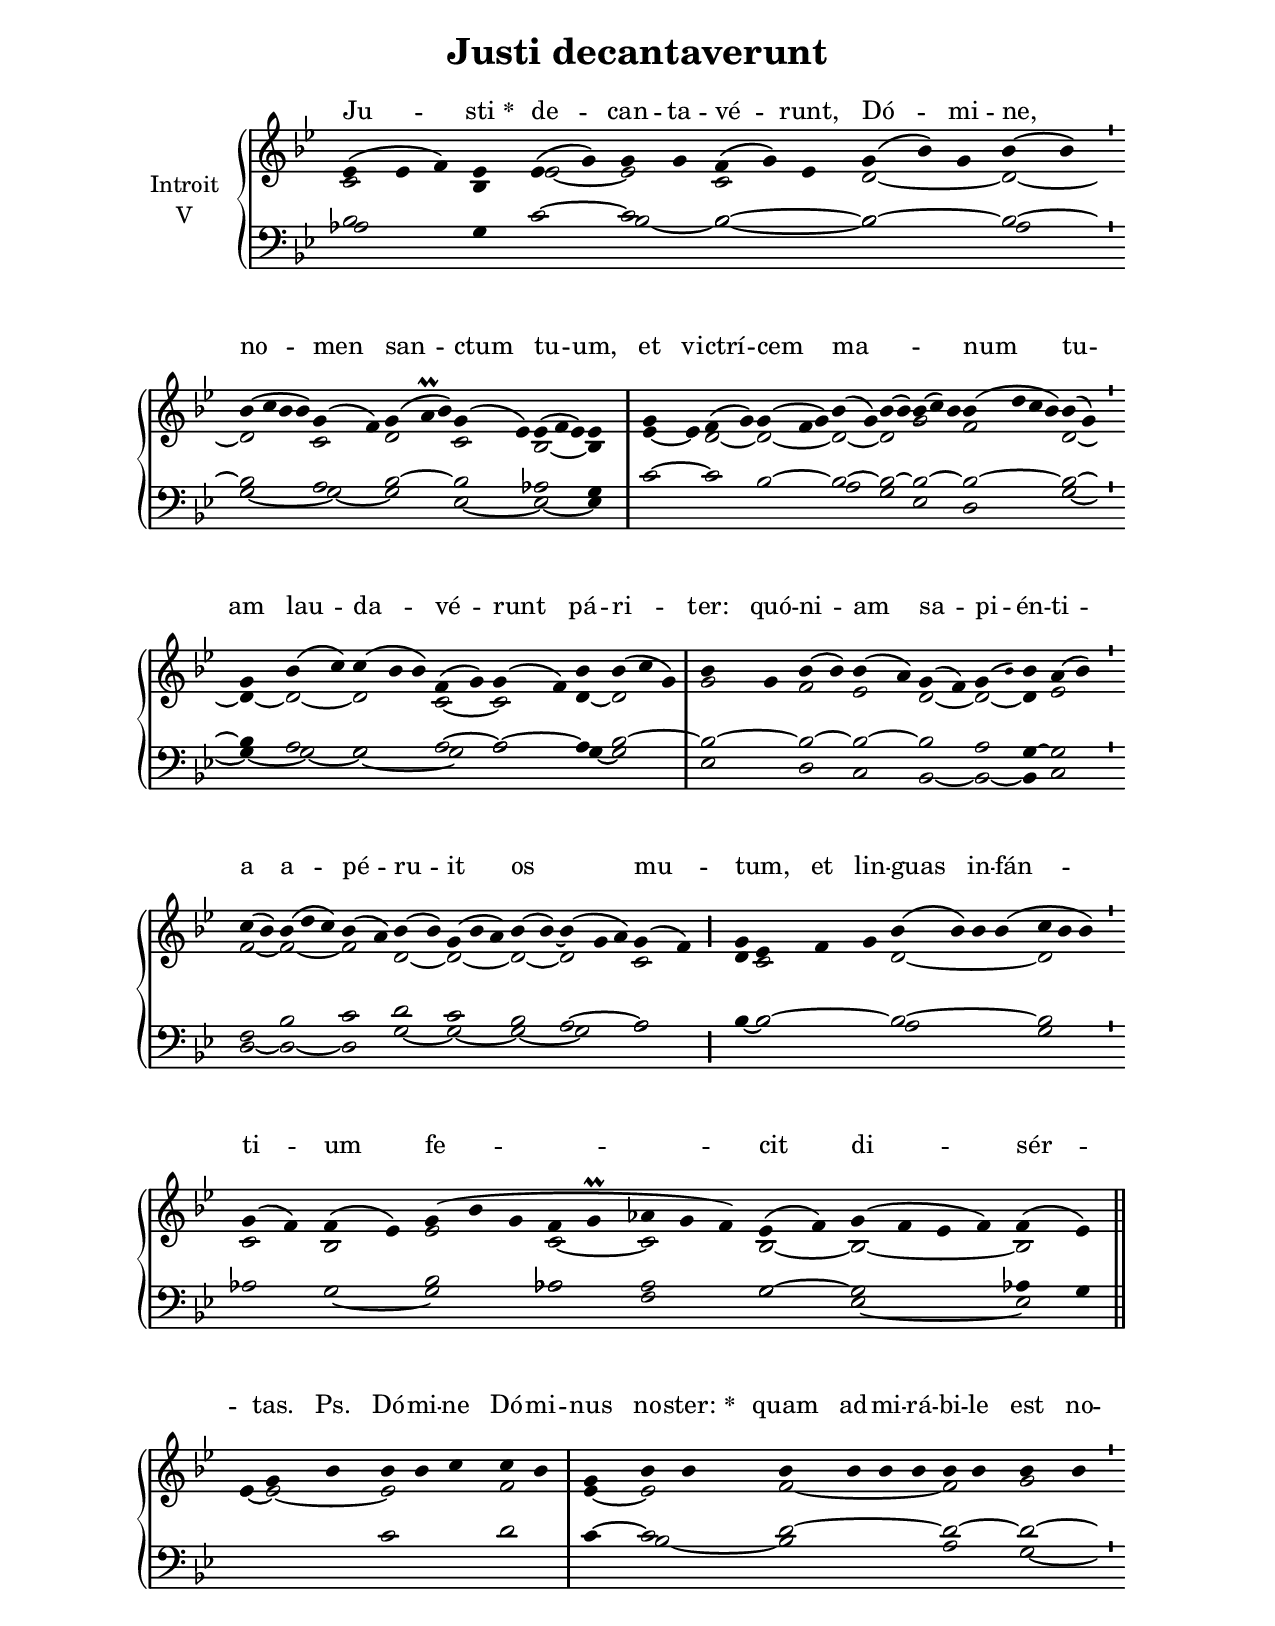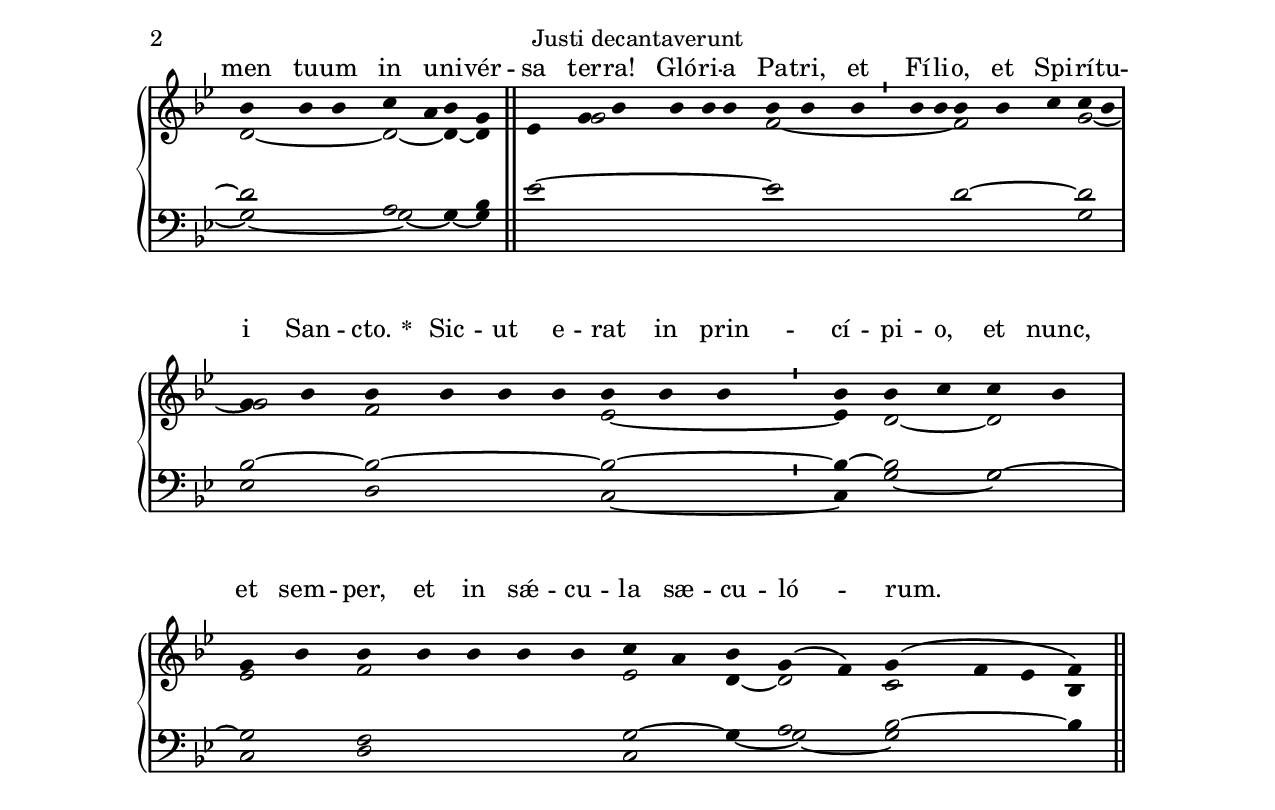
\version "2.18"
\include "gregorian.ly"
\include "noh2.ily"


%Page reference: page iii.88
%(volume.page)

global = {
 \key f \mixolydian
 \cadenzaOn 
}

\header {
  title = \markup \center-column {"Justi decantaverunt" \vspace #1 }
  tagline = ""
  composer = ""
}

\paper {
 #(include-special-characters)
  oddHeaderMarkup = \markup \fill-line {
    \line {}
    \center-column {
      \on-the-fly #first-page     " "
      \on-the-fly #not-first-page "Justi decantaverunt"
    }
    \line { \on-the-fly #print-page-number-check-first \fromproperty #'page:page-number-string }
  }
  evenHeaderMarkup = \markup \fill-line {
    \line { \on-the-fly #print-page-number-check-first \fromproperty #'page:page-number-string }
    \center-column { "Justi decantaverunt" }
    \line {}
  }
}

chantText = \lyricmode {
Ju -- sti 
\set stanza = " * " de -- can -- ta -- vé -- runt, Dó -- mi -- ne, no -- men san -- ctum tu -- um, 
et vi -- ctrí -- cem ma -- _ _ num tu -- am lau -- da -- vé -- runt pá -- ri -- ter: 
quó -- ni -- am sa -- pi -- én -- ti -- a a -- pé -- ru -- it os mu -- _ tum, 
et lin -- guas in -- fán -- ti -- um fe -- cit di -- sér -- _ tas. Ps. 
Dó -- mi -- ne Dó -- mi -- nus no -- ster: 
\set stanza = " * " 
quam ad -- mi -- rá -- bi -- le est no -- men tu -- um in u -- ni -- vér -- sa ter -- ra! 
Gló -- ri -- a Pa -- tri, et Fí -- li -- o, et Spi -- rí -- tu -- i San -- cto. 
\set stanza = " * " 
Sic -- ut e -- rat in prin -- cí -- pi -- o, et nunc, et sem -- per, 
et in sǽ -- cu -- la sæ -- cu -- ló -- rum. A -- men. _ }

chantMusic = {
\tieDown   ees'4 ( ees'4 f'4) ees'4  ees'4 ( g'4) g'4 g'4 f'4 ( g'4) ees'4 g'4 ( bes'4) g'4 bes'4 ( bes'4) \divisioMinima
 bes'4 ( c''4 bes'4 bes'4) g'4 ( f'4) g'4 ( a'\prall bes'4) g'4 ( ees'4) ees'4 ( f'4 ees'4) ees'4 \divisioMaxima
 g'4 ees'4 f'4 ( g'4) g'4 ( f'4 g'4) bes'4 ( g'4) bes'4 ( bes'4) ~ bes'4 ( c''4) bes'4 bes'4 ( d''4 c''4 bes'4) bes'4 ( g'4) \divisioMinima
 g'4 bes'4 ( c''4) c''4 ( bes'4 bes'4) f'4 ( g'4) g'4 ( f'4) bes'4 bes'4 ( c''4 g'4) \divisioMaxima
 bes'4 g'4 bes'4 ( bes'4) bes'4 ( a'4) g'4 ( f'4) g'4 ( \once \tweak #'font-size #-4 bes' ) bes'4 a'4 ( bes'4) \divisioMinima
 c''4 ( bes'4) bes'4 ( d''4 c''4) bes'4 ( a'4) bes'4 ( bes'4) g'4 ( bes'4 a'4) bes'4 ( bes'4) ~ bes'4 ( g'4 a'4) g'4 ( f'4) \divisioMaior
 g'4 ees'4 f'4 g'4 bes'4 ( bes'4) bes'4 bes'4 ( c''4 bes'4 bes'4) \divisioMinima
 g'4 ( f'4) f'4 ( ees'4)  g'4 ( bes'4 g'4 f'4 g'\prall aes'4 g'4 f'4) ees'4 ( f'4) g'4 ( f'4 ees'4 f'4) f'4 ( ees'4) \finalis
 ees'4 g'4 bes'4 bes'4 bes'4 c''4 c''4 bes'4 \divisioMaxima
 g'4 bes'4 bes'4 bes'4 bes'4 bes'4 bes'4 bes'4 bes'4 bes'4 bes'4 \divisioMinima
 bes'4 bes'4 bes'4 c''4 a'4 bes'4 g'4 \finalis
  ees'4 g'4 bes'4 bes'4 bes'4 bes'4 bes'4 bes'4 bes'4 \divisioMinima
 bes'4 bes'4 bes'4 bes'4 c''4 c''4 bes'4 \divisioMaxima
 g'4 bes'4 bes'4 bes'4 bes'4 bes'4 bes'4 bes'4 bes'4 \divisioMinima
 bes'4 bes'4 c''4 c''4 bes'4 \divisioMaxima
 g'4 bes'4 bes'4 bes'4 bes'4 bes'4 bes'4 c''4 a'4 bes'4 g'4 ( f'4) g'4 ( f'4 ees'4 f'4) \finalis

}

altoMusic = {
c'2*3/2 bes4 ees'2 ~ ees'2 c'2*3/2 d'2*3/2 ~ d'2 ~ \divisioMinima
d'2*4/2 c'2 d'2*3/2 c'2 bes2*3/2 ~ bes4 \divisioMaxima
ees'4 ~ ees'4 d'2 ~ d'2*3/2 ~ d'2 ~ d'2 g'2*3/2 f'2*4/2 d'2 ~ \divisioMinima
d'4 ~ d'2 ~ d'2*3/2 c'2 ~ c'2 d'4 ~ d'2*3/2 \divisioMaxima
g'2 f'2 ees'2 d'2 ~ d'2 ~ d'4 ees'2 \divisioMinima
f'2 ~ f'2*3/2 ~ f'2 d'2 ~ d'2*3/2 ~ d'2 ~ d'2*3/2 c'2 \divisioMaior
d'4 c'2*3/2 d'2*4/2 ~ d'2*3/2 \divisioMinima
c'2 bes2 ees'2*3/2 c'2 ~ c'2*3/2 bes2 ~ bes2*4/2 ~ bes2 \finalis
ees'4 ~ ees'2 ~ ees'2*3/2 f'2 \divisioMaxima
ees'4 ~ ees'2 f'2*4/2 ~ f'2 g'2 \divisioMinima
d'2*3/2 ~ d'2 ~ d'4 ~ d'4 r4 g'2*5/2 f'2*5/2 ~ f'2*3/2 g'2 ~ \divisioMaxima
g'2 f'2*4/2 ees'2*3/2 ~ \divisioMinima
ees'4 d'2 ~ d'2 \divisioMaxima
ees'2 f'2*5/2 ees'2 d'4 ~ d'2 c'2*3/2 bes4 \finalis
}

tenorMusic = {
aes2*3/2 g4 c'2 ~ c'2 bes2*3/2 ~ bes2*3/2 ~ bes2 ~ \divisioMinima
bes2*4/2 a2 bes2*3/2 ~ bes2 aes2*3/2 g4 \divisioMaxima
c'2 ~ c'2 bes2*3/2 ~ bes2 ~ bes2 ~ bes2*3/2 ~ bes2*4/2 ~ bes2 ~ \divisioMinima
bes4 a2 g2*3/2 a2 ~ a2 ~ a4 bes2*3/2 ~ \divisioMaxima
bes2 ~ bes2 ~ bes2 ~ bes2 a2 g4 ~ g2 \divisioMinima
f2 bes2*3/2 c'2 d'2 c'2*3/2 bes2 a2*3/2 ~ a2 \divisioMaior
r4 bes2*3/2 ~ bes2*4/2 ~ bes2*3/2 \divisioMinima
aes2*4/2 bes2*3/2 aes2 a2*3/2 g2 ~ g2*4/2 aes4 g4 \finalis
r2*3/2 c'2*3/2 d'2 \divisioMaxima
c'4 ~ c'2 d'2*4/2 ~ d'2 ~ d'2 ~ \divisioMinima
d'2*3/2 a2 g4 bes4 ees'2*6/2 ~ ees'2*5/2 d'2*3/2 ~ d'2 \divisioMaxima
bes2 ~ bes2*4/2 ~ bes2*3/2 ~ \divisioMinima
bes4 ~ bes2 g2 ~ \divisioMaxima
g2 f2*5/2 g2 ~ g4 a2 bes2*3/2 ~ bes4 \finalis
}

bassMusic = {
2*6/2 bes2 ~ bes2*3/2 ~ bes2*3/2 a2 \divisioMinima
g2*4/2 ~ g2 ~ g2*3/2 ees2 ~ ees2*3/2 ~ ees4 \divisioMaxima
r2*7/2 a2 g2 ees2*3/2 d2*4/2 g2 ~ \divisioMinima
g4 ~ g2 ~ g2*3/2 ~ g2 a2 g4 ~ g2*3/2 \divisioMaxima
ees2 d2 c2 bes,2 ~ bes,2 ~ bes,4 c2 \divisioMinima
d2 ~ d2*3/2 ~ d2 g2 ~ g2*3/2 ~ g2 ~ g2*3/2 a2 \divisioMaior
bes4 ~ bes2*3/2 a2*4/2 g2*3/2 \divisioMinima
r2 g2 ~ g2*3/2 aes2 f2*3/2 g2 ees2*4/2 ~ ees2 \finalis
r2*8/2 \divisioMaxima
r4 bes2 ~ bes2*4/2 a2 g2 ~ \divisioMinima
g2*3/2 ~ g2 ~ g4 ~ g4 r2*14/2 g2 \divisioMaxima
ees2 d2*4/2 c2*3/2 ~ \divisioMinima
c4 g2 ~ g2 \divisioMaxima
c2 d2*5/2 c2 g4 ~ g2 ~ g2*3/2 bes4 \finalis
}

voiceLines = {
\voiceLineStyle


}

\score{
  <<
    \new GrandStaff <<
      \set GrandStaff.autoBeaming = ##f
      \set GrandStaff.instrumentName = \markup \center-column {
        "Introit"
        "V"
      }
      \new Staff = up <<
        \new Voice = "chant" {
          \voiceOne \global \chantMusic
        }
        \new Voice {
          \voiceTwo \global \altoMusic
        }
      >>

      \new Staff = down <<
        \clef bass
        \new Voice {
          \voiceOne \global \tenorMusic
        }
        \new Voice {
          \voiceTwo \global \bassMusic
        }
	\new Voice {
        \voiceThree \global \voiceLines
        }
      >>
    >>
    \new Lyrics \lyricsto chant {
      \chantText
    }
  >>
  \layout{
  }
  \midi{
    \tempo 4 = 125
  }
}
